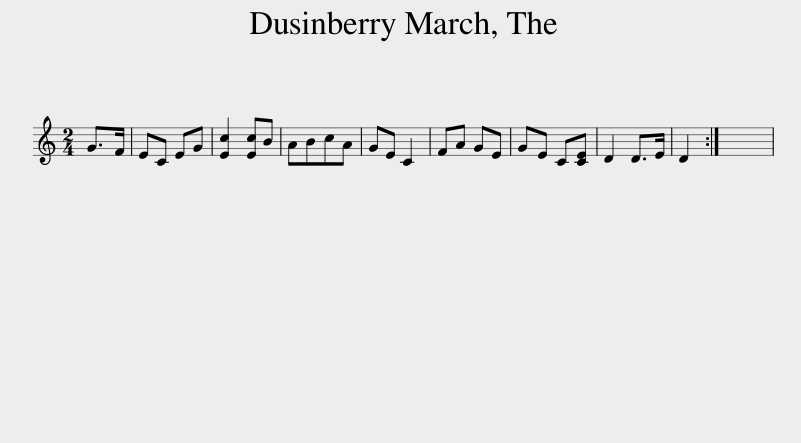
X:1
L:1/8
M:2/4
I:linebreak $
K:C
V:1 treble
V:1
 G>F | EC EG | [Ec]2 [Ec]B | ABcA | GE C2 | %5
 FA GE | GE C[CE] | D2 D>E | D2 :| x4 | %10
